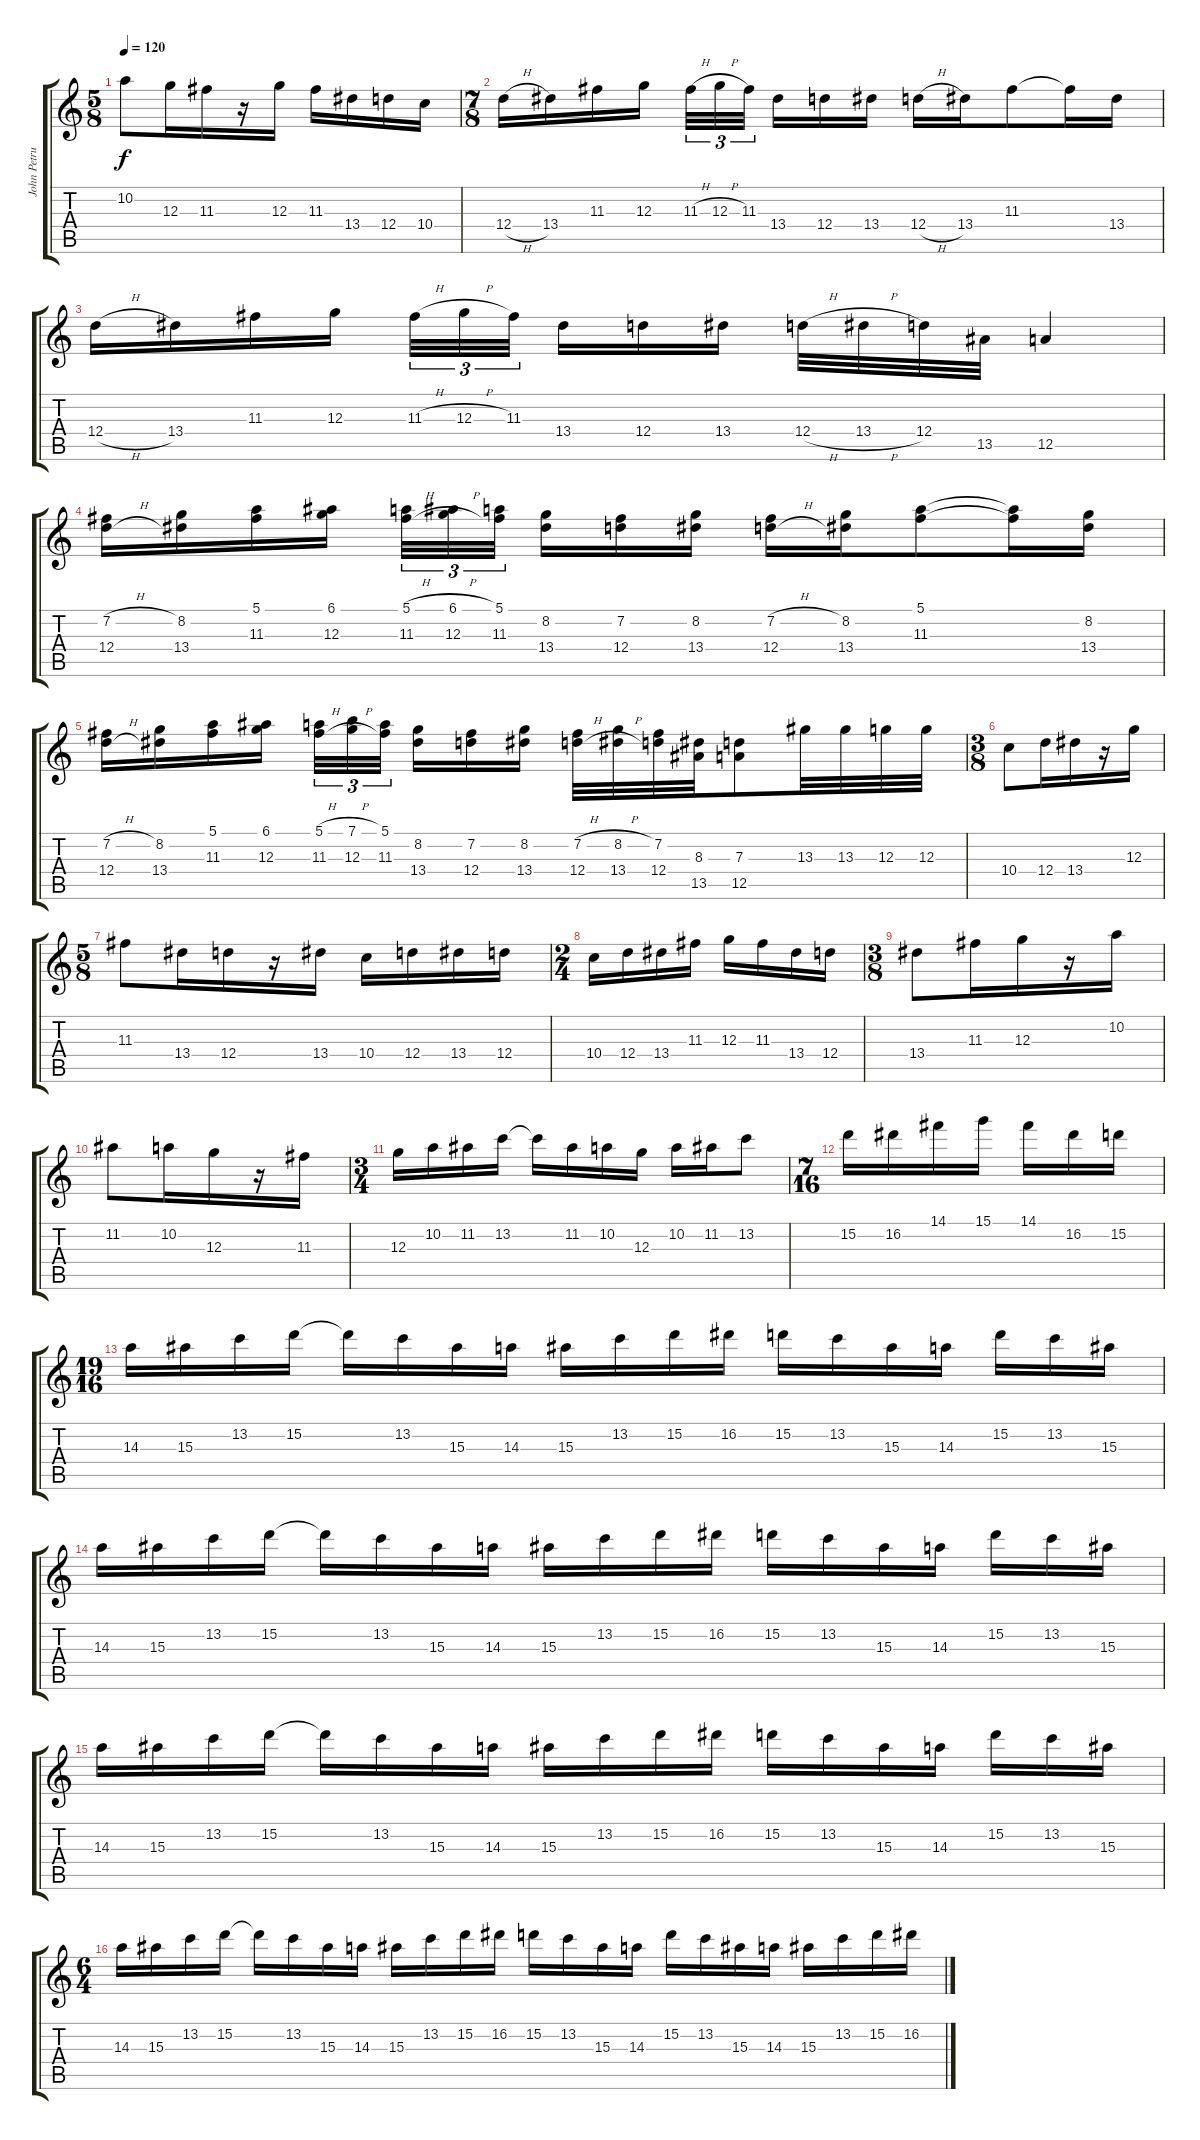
\track ("John Petrucci - 6 Strings Guitar Dropped" "John Petru") {instrument acousticguitarsteel}
\staff {score tabs}
\tuning (E4 B3 G3 D3 A2 D2) {hide}
\ts (5 8)
\tempo 120
\clef g2
\ks c
10.2.8{dy f} 12.3.16 11.3.16 r.16 12.3.16 11.3.16 13.4.16 12.4.16 10.4.16 |
\ts (7 8)
12.4{h}.16 13.4.16 11.3.16 12.3.16 11.3{h}.32{tu (3 2)} 12.3{h}.32{tu (3 2)} 11.3.32{tu (3 2)} 13.4.16 12.4.16 13.4.16 12.4{h}.16 13.4.16 11.3.8 11.3{t}.16 13.4.16 |
12.4{h}.16 13.4.16 11.3.16 12.3.16 11.3{h}.32{tu (3 2)} 12.3{h}.32{tu (3 2)} 11.3.32{tu (3 2)} 13.4.16 12.4.16 13.4.16 12.4{h}.32 13.4{h}.32 12.4.32 13.5.32 12.5.4 |
(7.2{h} 12.4{h}).16 (8.2 13.4).16 (5.1 11.3).16 (6.1 12.3).16 (5.1{h} 11.3{h}).32{tu (3 2)} (6.1{h} 12.3{h}).32{tu (3 2)} (5.1 11.3).32{tu (3 2)} (8.2 13.4).16 (7.2 12.4).16 (8.2 13.4).16 (7.2{h} 12.4{h}).16 (8.2 13.4).16 (5.1 11.3).8 (5.1{t} 11.3{t}).16 (8.2 13.4).16 |
(7.2{h} 12.4{h}).16 (8.2 13.4).16 (5.1 11.3).16 (6.1 12.3).16 (5.1{h} 11.3{h}).32{tu (3 2)} (7.1{h} 12.3{h}).32{tu (3 2)} (5.1 11.3).32{tu (3 2)} (8.2 13.4).16 (7.2 12.4).16 (8.2 13.4).16 (7.2{h} 12.4{h}).32 (8.2{h} 13.4{h}).32 (7.2 12.4).32 (8.3 13.5).32 (7.3 12.5).8 13.3.32 13.3.32 12.3.32 12.3.32 |
\ts (3 8)
10.4.8 12.4.16 13.4.16 r.16 12.3.16 |
\ts (5 8)
11.3.8 13.4.16 12.4.16 r.16 13.4.16 10.4.16 12.4.16 13.4.16 12.4.16 |
\ts (2 4)
10.4.16 12.4.16 13.4.16 11.3.16 12.3.16 11.3.16 13.4.16 12.4.16 |
\ts (3 8)
13.4.8 11.3.16 12.3.16 r.16 10.2.16 |
11.2.8 10.2.16 12.3.16 r.16 11.3.16 |
\ts (3 4)
12.3.16 10.2.16 11.2.16 13.2.16 13.2{t}.16 11.2.16 10.2.16 12.3.16 10.2.16 11.2.16 13.2.8 |
\ts (7 16)
15.2.16 16.2.16 14.1.16 15.1.16 14.1.16 16.2.16 15.2.16 |
\ts (19 16)
14.3.16 15.3.16 13.2.16 15.2.16 15.2{t}.16 13.2.16 15.3.16 14.3.16 15.3.16 13.2.16 15.2.16 16.2.16 15.2.16 13.2.16 15.3.16 14.3.16 15.2.16 13.2.16 15.3.16 |
14.3.16 15.3.16 13.2.16 15.2.16 15.2{t}.16 13.2.16 15.3.16 14.3.16 15.3.16 13.2.16 15.2.16 16.2.16 15.2.16 13.2.16 15.3.16 14.3.16 15.2.16 13.2.16 15.3.16 |
14.3.16 15.3.16 13.2.16 15.2.16 15.2{t}.16 13.2.16 15.3.16 14.3.16 15.3.16 13.2.16 15.2.16 16.2.16 15.2.16 13.2.16 15.3.16 14.3.16 15.2.16 13.2.16 15.3.16 |
\ts (6 4)
14.3.16 15.3.16 13.2.16 15.2.16 15.2{t}.16 13.2.16 15.3.16 14.3.16 15.3.16 13.2.16 15.2.16 16.2.16 15.2.16 13.2.16 15.3.16 14.3.16 15.2.16 13.2.16 15.3.16 14.3.16 15.3.16 13.2.16 15.2.16 16.2.16
